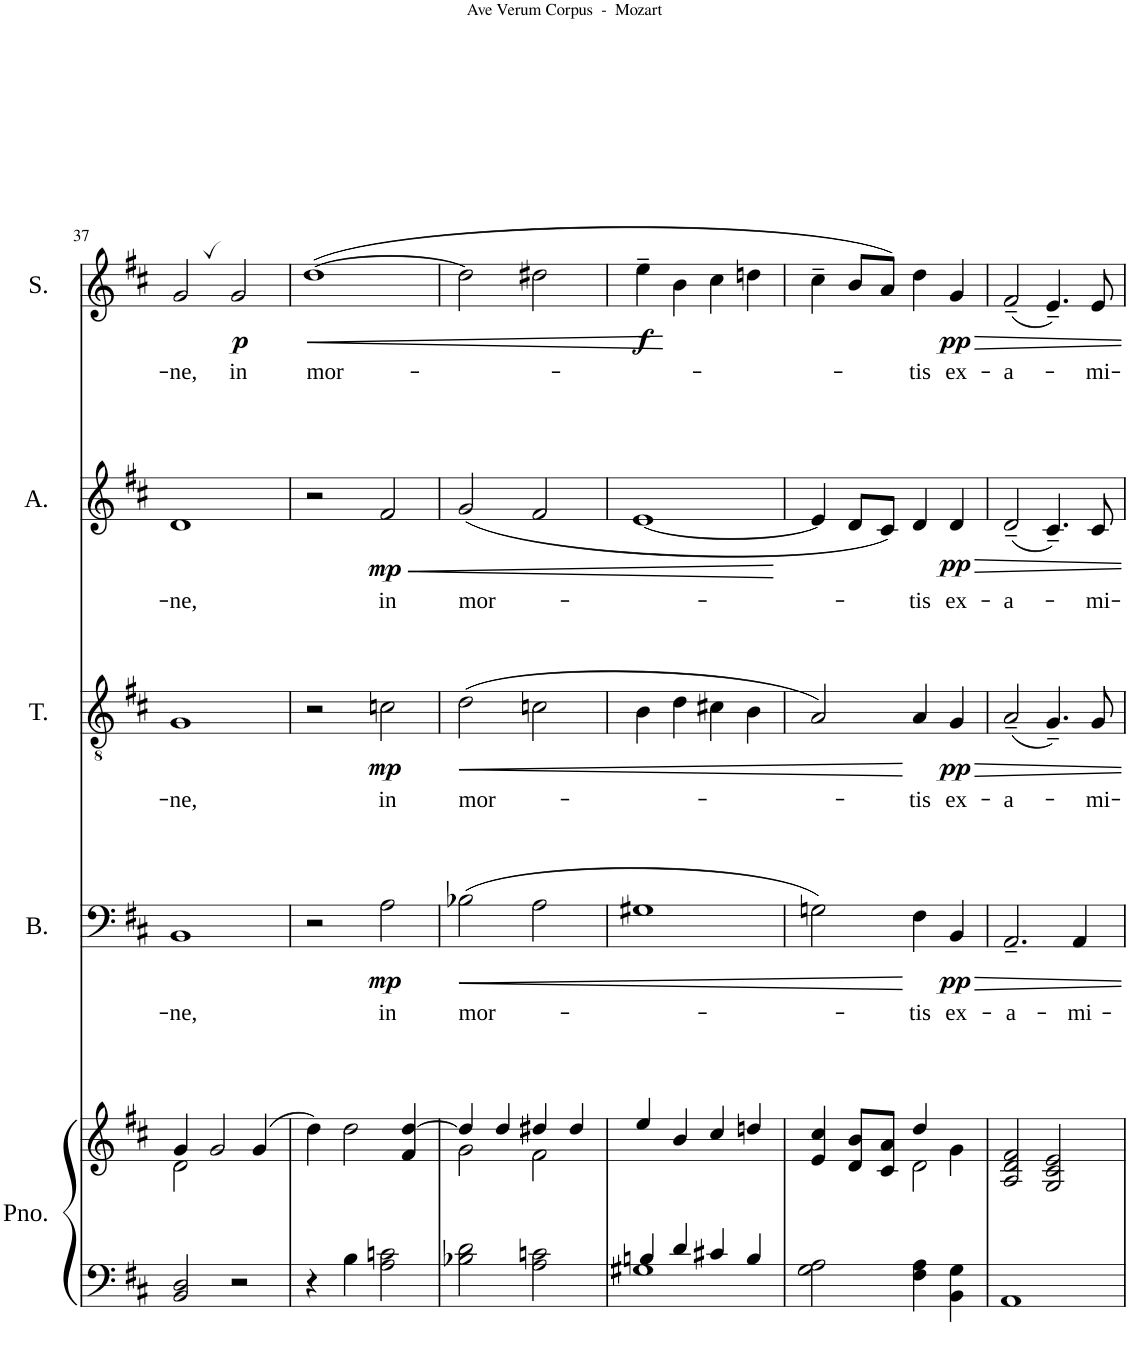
**kern	**kern	**kern	**text	**dynam	**kern	**text	**dynam	**kern	**text	**dynam	**kern	**text	**dynam
*part5	*part5	*part4	*part4	*part4	*part3	*part3	*part3	*part2	*part2	*part2	*part1	*part1	*part1
*staff6	*staff5	*staff4	*staff4	*staff4	*staff3	*staff3	*staff3	*staff2	*staff2	*staff2	*staff1	*staff1	*staff1
*I"Piano	*	*I"Bass	*	*	*I"Tenor	*	*	*I"Alto	*	*	*I"Soprano	*	*
*I'Pno.	*	*I'B.	*	*	*I'T.	*	*	*I'A.	*	*	*I'S.	*	*
!!LO:PB:g=z
*clefF4	*clefG2	*clefF4	*	*	*clefGv2	*	*	*clefG2	*	*	*clefG2	*	*
*k[f#c#]	*k[f#c#]	*k[f#c#]	*	*	*k[f#c#]	*	*	*k[f#c#]	*	*	*k[f#c#]	*	*
*M4/4	*M4/4	*M4/4	*	*	*M4/4	*	*	*M4/4	*	*	*M4/4	*	*
*met(c|)	*met(c|)	*met(c|)	*	*	*met(c|)	*	*	*met(c|)	*	*	*met(c|)	*	*
=37	=37	=37	=37	=37	=37	=37	=37	=37	=37	=37	=37	=37	=37
*	*^	*	*	*	*	*	*	*	*	*	*	*	*
!	!	!	!	!LO:LY:b	!	!	!LO:LY:b	!	!	!LO:LY:b	!	!	!LO:LY:b	!
2BB/ 2D/	4g/	2d\	1BB	-ne,	.	1G	-ne,	.	1d	-ne,	.	2g,/	-ne,	.
.	2g/	.	.	.	.	.	.	.	.	.	.	.	.	.
!	!	!	!	!	!	!	!	!	!	!	!	!	!LO:LY:b	!LO:DY:b
2r	.	2ryy	.	.	.	.	.	.	.	.	.	2g/	in	p
.	(4g/	.	.	.	.	.	.	.	.	.	.	.	.	.
*	*v	*v	*	*	*	*	*	*	*	*	*	*	*	*
=38	=38	=38	=38	=38	=38	=38	=38	=38	=38	=38	=38	=38	=38
!	!	!	!	!	!	!	!	!	!	!	!	!LO:LY:b	!LO:HP:b
4r	4dd\)	2r	.	.	2r	.	.	2r	.	.	([1dd	mor-	<
4B\	2dd\	.	.	.	.	.	.	.	.	.	.	.	.
!	!	!	!LO:LY:b	!LO:DY:b	!	!LO:LY:b	!LO:DY:b	!	!LO:LY:b	!LO:HP:b	!	!	!
!	!	!	!	!	!	!	!	!	!	!LO:DY:n=1:b	!	!	!
2A\ 2cn\	.	2A\	in	mp	2cn\	in	mp	2f#/	in	< mp	.	.	.
.	4f#/ [>4dd/	.	.	.	.	.	.	.	.	.	.	.	.
=39	=39	=39	=39	=39	=39	=39	=39	=39	=39	=39	=39	=39	=39
*	*^	*	*	*	*	*	*	*	*	*	*	*	*
!	!	!	!	!LO:LY:b	!LO:HP:b	!	!LO:LY:b	!LO:HP:b	!	!LO:LY:b	!	!	!	!
2B-X\ 2d\	4dd/]	2g\	(2B-X\	mor-	<	(2d\	mor-	<	(<2g/	mor-	.	2dd\]	.	.
.	4dd/	.	.	.	.	.	.	.	.	.	.	.	.	.
2A\ 2cn\	4dd#X/	2f#\	2A\	.	.	2cn\	.	.	2f#/	.	.	2dd#X\	.	.
.	4dd#/	.	.	.	.	.	.	.	.	.	.	.	.	.
*	*v	*v	*	*	*	*	*	*	*	*	*	*	*	*
=40	=40	=40	=40	=40	=40	=40	=40	=40	=40	=40	=40	=40	=40
*^	*	*	*	*	*	*	*	*	*	*	*	*	*
!	!	!	!	!	!	!	!	!	!	!	!	!	!	!LO:DY:b
1G#X	4Bn/	4ee/	1G#X	.	.	4B\	.	.	[1e	.	.	4ee~\	.	f
.	4d/	4b/	.	.	.	4d\	.	.	.	.	.	4b\	.	[
.	4c#X/	4cc#/	.	.	.	4c#X\	.	.	.	.	.	4cc#\	.	.
.	4B/	4ddn/	.	.	.	4B\	.	.	.	.	.	4ddn\	.	.
*v	*v	*	*	*	*	*	*	*	*	*	*	*	*	*
.	.	.	.	.	.	.	.	.	.	[	.	.	.
=41	=41	=41	=41	=41	=41	=41	=41	=41	=41	=41	=41	=41	=41
*	*^	*	*	*	*	*	*	*	*	*	*	*	*
2G\ 2A\	4e/ 4cc#/	2ryy	2Gn\)	.	.	2A/)	.	.	4e/]	.	.	4cc#~\	.	.
.	8d/ 8b/L	.	.	.	.	.	.	.	8d/L	.	.	8b/L	.	.
.	8c#/ 8a/J	.	.	.	.	.	.	.	8c#/J)	.	.	8a/J)	.	.
!	!	!	!	!LO:LY:b	!	!	!LO:LY:b	!	!	!LO:LY:b	!	!	!LO:LY:b	!
4F#\ 4A\	4dd/	2d\	4F#\	-tis	[	4A/	-tis	[	4d/	-tis	.	4dd\	-tis	.
!	!	!	!	!LO:LY:b	!LO:DY:b	!	!LO:LY:b	!LO:DY:b	!	!LO:LY:b	!LO:DY:b	!	!LO:LY:b	!LO:DY:b
4BB\ 4G\	4g\	.	4BB/	ex-	pp	4G/	ex-	pp	4d/	ex-	pp	4g/	ex-	pp
*	*v	*v	*	*	*	*	*	*	*	*	*	*	*	*
=42	=42	=42	=42	=42	=42	=42	=42	=42	=42	=42	=42	=42	=42
!	!	!	!LO:LY:b	!	!	!LO:LY:b	!	!	!LO:LY:b	!	!	!LO:LY:b	!
1AA	2A/ 2d/ 2f#/	2.AA~/	-a-	.	(2A~/	-a-	.	(2d~/	-a-	.	(2f#~/	-a-	.
.	2G/ 2c#/ 2e/	.	.	.	4.G~/)	.	.	4.c#~/)	.	.	4.e~/)	.	.
!	!	!	!LO:LY:b	!	!	!	!	!	!	!	!	!	!
.	.	4AA/	-mi-	.	.	.	.	.	.	.	.	.	.
!	!	!	!	!	!	!LO:LY:b	!	!	!LO:LY:b	!	!	!LO:LY:b	!
.	.	.	.	.	8G/	-mi-	.	8c#/	-mi-	.	8e/	-mi-	.
=	=	=	=	=	=	=	=	=	=	=	=	=	=
*-	*-	*-	*-	*-	*-	*-	*-	*-	*-	*-	*-	*-	*-
